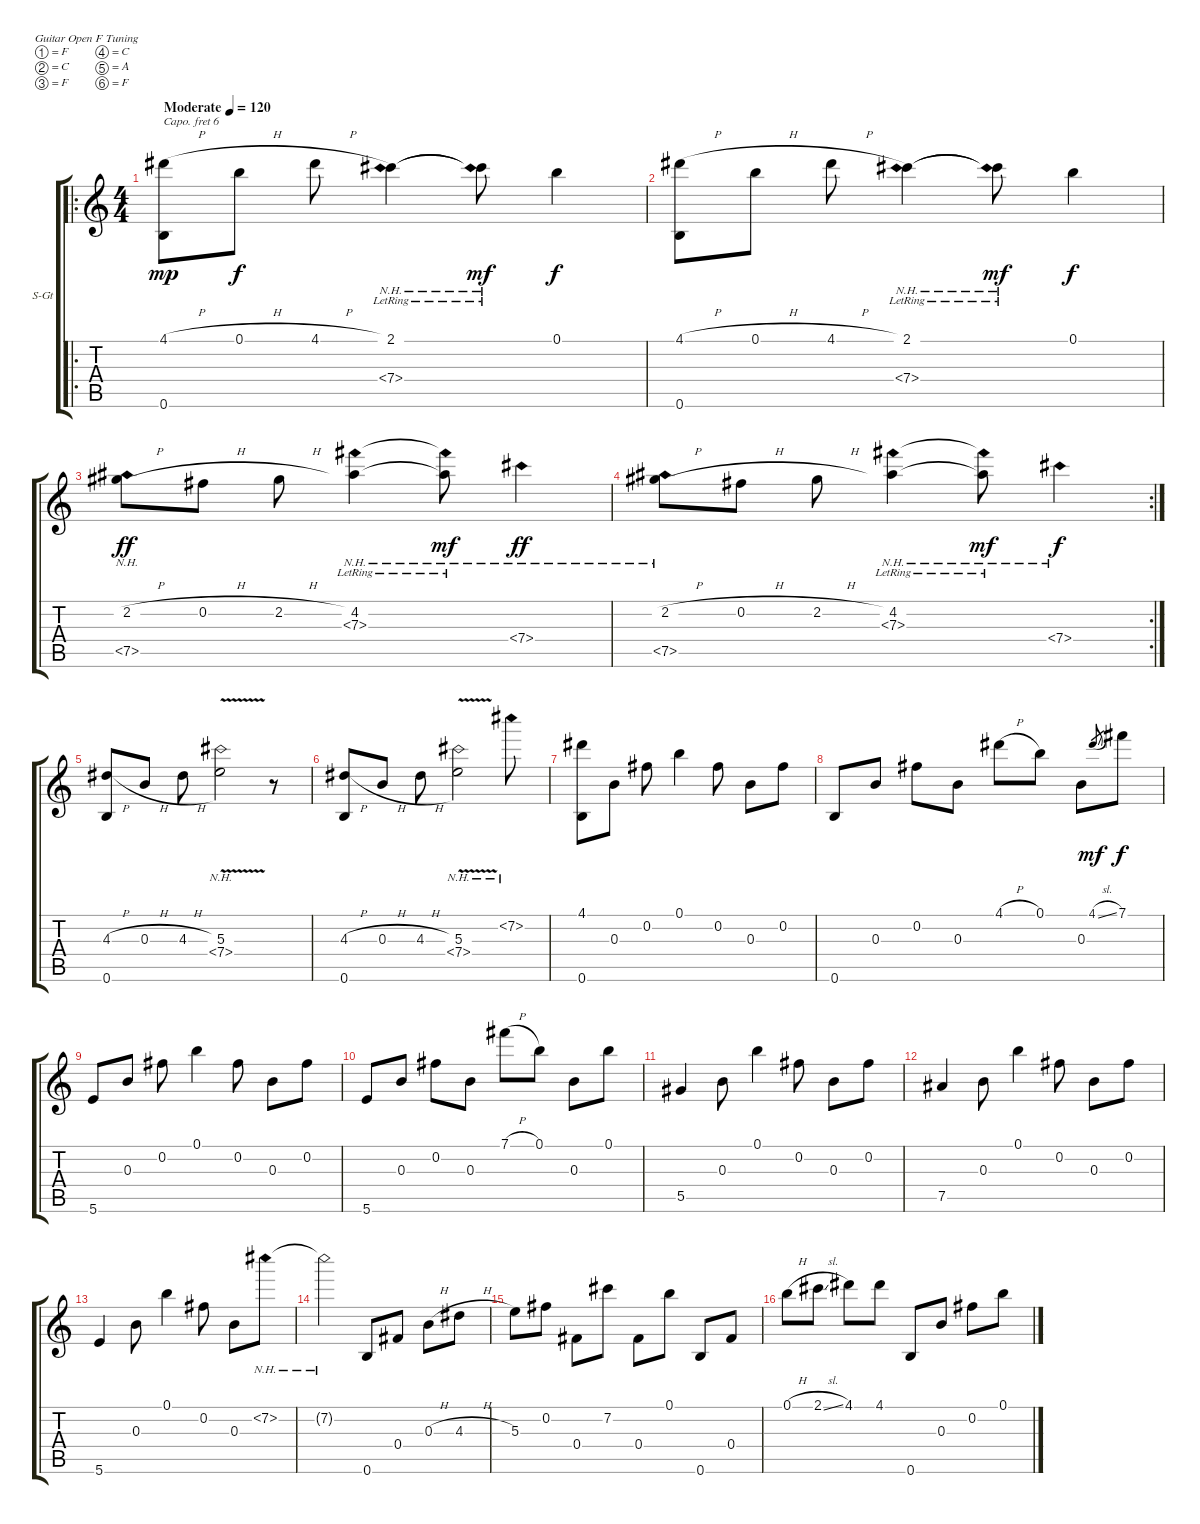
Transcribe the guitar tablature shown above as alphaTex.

\bracketExtendMode groupsimilarinstruments
\firstSystemTrackNameOrientation horizontal
\otherSystemsTrackNameOrientation horizontal
\track ("Guitar" "S-Gt") {instrument acousticguitarsteel}
\staff {score tabs}
\capo 6
\tuning (F4 C4 F3 C3 A2 F2)
\ro
\ts (4 4)
\beaming (8 2 2 2 2)
\tempo (120 "Moderate")
\clef g2
\ks c
(4.1{h} 0.6).8{dy mp instrument acousticguitarsteel} 0.1{h}.8{dy f} 4.1{h}.8 (2.1 7.4{nh lr}).4 (2.1{t} 7.4{nh lr t}).8{dy mf} 0.1.4{dy f} |
(4.1{h} 0.6).8 0.1{h}.8 4.1{h}.8 (2.1 7.4{nh lr}).4 (2.1{t} 7.4{nh lr t}).8{dy mf} 0.1.4{dy f} |
(2.2{h} 7.5{nh}).8{dy ff} 0.2{h}.8 2.2{h}.8 (4.2 7.3{nh lr}).4 (4.2{t} 7.3{nh lr t}).8{dy mf} 7.4{nh}.4{dy ff} |
\rc 2
(2.2{h} 7.5{nh}).8 0.2{h}.8 2.2{h}.8 (4.2 7.3{nh lr}).4 (4.2{t} 7.3{nh lr t}).8{dy mf} 7.4{nh}.4{dy f} |
(4.3{h} 0.6).8 0.3{h}.8 4.3{h}.8 (5.3{v} 7.4{nh}).2 r.8 |
(4.3{h} 0.6).8 0.3{h}.8 4.3{h}.8 (5.3{v} 7.4{nh}).2 7.2{nh}.8 |
(4.1 0.6).8 0.3.8 0.2.8 0.1.4 0.2.8 0.3.8 0.2.8 |
0.6.8 0.3.8 0.2.8 0.3.8 4.1{h}.8 0.1.8 0.3.8 4.1{sl}.8{gr dy mf} 7.1.8{dy f} |
5.6.8 0.3.8 0.2.8 0.1.4 0.2.8 0.3.8 0.2.8 |
5.6.8 0.3.8 0.2.8 0.3.8 7.1{h}.8 0.1.8 0.3.8 0.1.8 |
5.5.4 0.3.8 0.1.4 0.2.8 0.3.8 0.2.8 |
7.5.4 0.3.8 0.1.4 0.2.8 0.3.8 0.2.8 |
5.6.4 0.3.8 0.1.4 0.2.8 0.3.8 7.2{nh}.8 |
7.2{nh t}.2 0.6.8 0.4.8 0.3{h}.8 4.3{h}.8 |
5.3.8 0.2.8 0.4.8 7.2.8 0.4.8 0.1.8 0.6.8 0.4.8 |
0.1{h}.8 2.1{sl}.8 4.1.8 4.1.8 0.6.8 0.3.8 0.2.8 0.1.8
